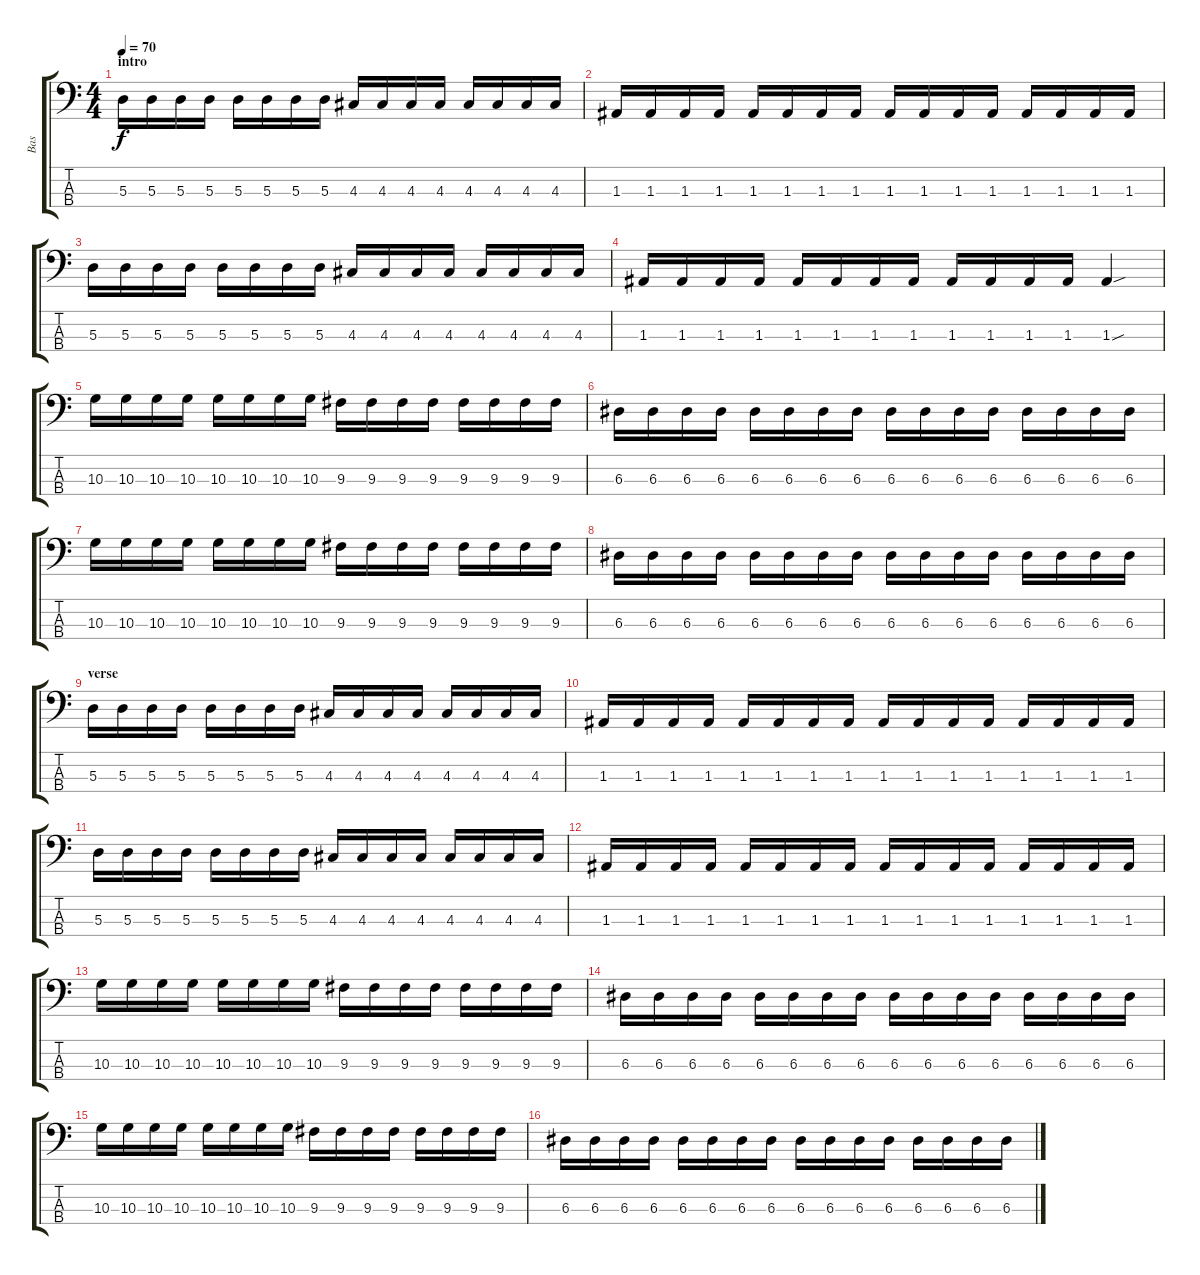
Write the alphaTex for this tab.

\track ("Bas" "Bas") {instrument electricbassfinger}
\staff {score tabs}
\tuning (G2 D2 A1 E1) {hide}
\ts (4 4)
\section ("" "intro")
\tempo 70
\clef f4
\ks c
5.3.16{dy f instrument electricbassfinger} 5.3.16 5.3.16 5.3.16 5.3.16 5.3.16 5.3.16 5.3.16 4.3.16 4.3.16 4.3.16 4.3.16 4.3.16 4.3.16 4.3.16 4.3.16 |
1.3.16 1.3.16 1.3.16 1.3.16 1.3.16 1.3.16 1.3.16 1.3.16 1.3.16 1.3.16 1.3.16 1.3.16 1.3.16 1.3.16 1.3.16 1.3.16 |
5.3.16 5.3.16 5.3.16 5.3.16 5.3.16 5.3.16 5.3.16 5.3.16 4.3.16 4.3.16 4.3.16 4.3.16 4.3.16 4.3.16 4.3.16 4.3.16 |
1.3.16 1.3.16 1.3.16 1.3.16 1.3.16 1.3.16 1.3.16 1.3.16 1.3.16 1.3.16 1.3.16 1.3.16 1.3{sou}.4 |
10.3.16 10.3.16 10.3.16 10.3.16 10.3.16 10.3.16 10.3.16 10.3.16 9.3.16 9.3.16 9.3.16 9.3.16 9.3.16 9.3.16 9.3.16 9.3.16 |
6.3.16 6.3.16 6.3.16 6.3.16 6.3.16 6.3.16 6.3.16 6.3.16 6.3.16 6.3.16 6.3.16 6.3.16 6.3.16 6.3.16 6.3.16 6.3.16 |
10.3.16 10.3.16 10.3.16 10.3.16 10.3.16 10.3.16 10.3.16 10.3.16 9.3.16 9.3.16 9.3.16 9.3.16 9.3.16 9.3.16 9.3.16 9.3.16 |
6.3.16 6.3.16 6.3.16 6.3.16 6.3.16 6.3.16 6.3.16 6.3.16 6.3.16 6.3.16 6.3.16 6.3.16 6.3.16 6.3.16 6.3.16 6.3.16 |
\section ("" "verse")
5.3.16 5.3.16 5.3.16 5.3.16 5.3.16 5.3.16 5.3.16 5.3.16 4.3.16 4.3.16 4.3.16 4.3.16 4.3.16 4.3.16 4.3.16 4.3.16 |
1.3.16 1.3.16 1.3.16 1.3.16 1.3.16 1.3.16 1.3.16 1.3.16 1.3.16 1.3.16 1.3.16 1.3.16 1.3.16 1.3.16 1.3.16 1.3.16 |
5.3.16 5.3.16 5.3.16 5.3.16 5.3.16 5.3.16 5.3.16 5.3.16 4.3.16 4.3.16 4.3.16 4.3.16 4.3.16 4.3.16 4.3.16 4.3.16 |
1.3.16 1.3.16 1.3.16 1.3.16 1.3.16 1.3.16 1.3.16 1.3.16 1.3.16 1.3.16 1.3.16 1.3.16 1.3.16 1.3.16 1.3.16 1.3.16 |
10.3.16 10.3.16 10.3.16 10.3.16 10.3.16 10.3.16 10.3.16 10.3.16 9.3.16 9.3.16 9.3.16 9.3.16 9.3.16 9.3.16 9.3.16 9.3.16 |
6.3.16 6.3.16 6.3.16 6.3.16 6.3.16 6.3.16 6.3.16 6.3.16 6.3.16 6.3.16 6.3.16 6.3.16 6.3.16 6.3.16 6.3.16 6.3.16 |
10.3.16 10.3.16 10.3.16 10.3.16 10.3.16 10.3.16 10.3.16 10.3.16 9.3.16 9.3.16 9.3.16 9.3.16 9.3.16 9.3.16 9.3.16 9.3.16 |
6.3.16 6.3.16 6.3.16 6.3.16 6.3.16 6.3.16 6.3.16 6.3.16 6.3.16 6.3.16 6.3.16 6.3.16 6.3.16 6.3.16 6.3.16 6.3.16
